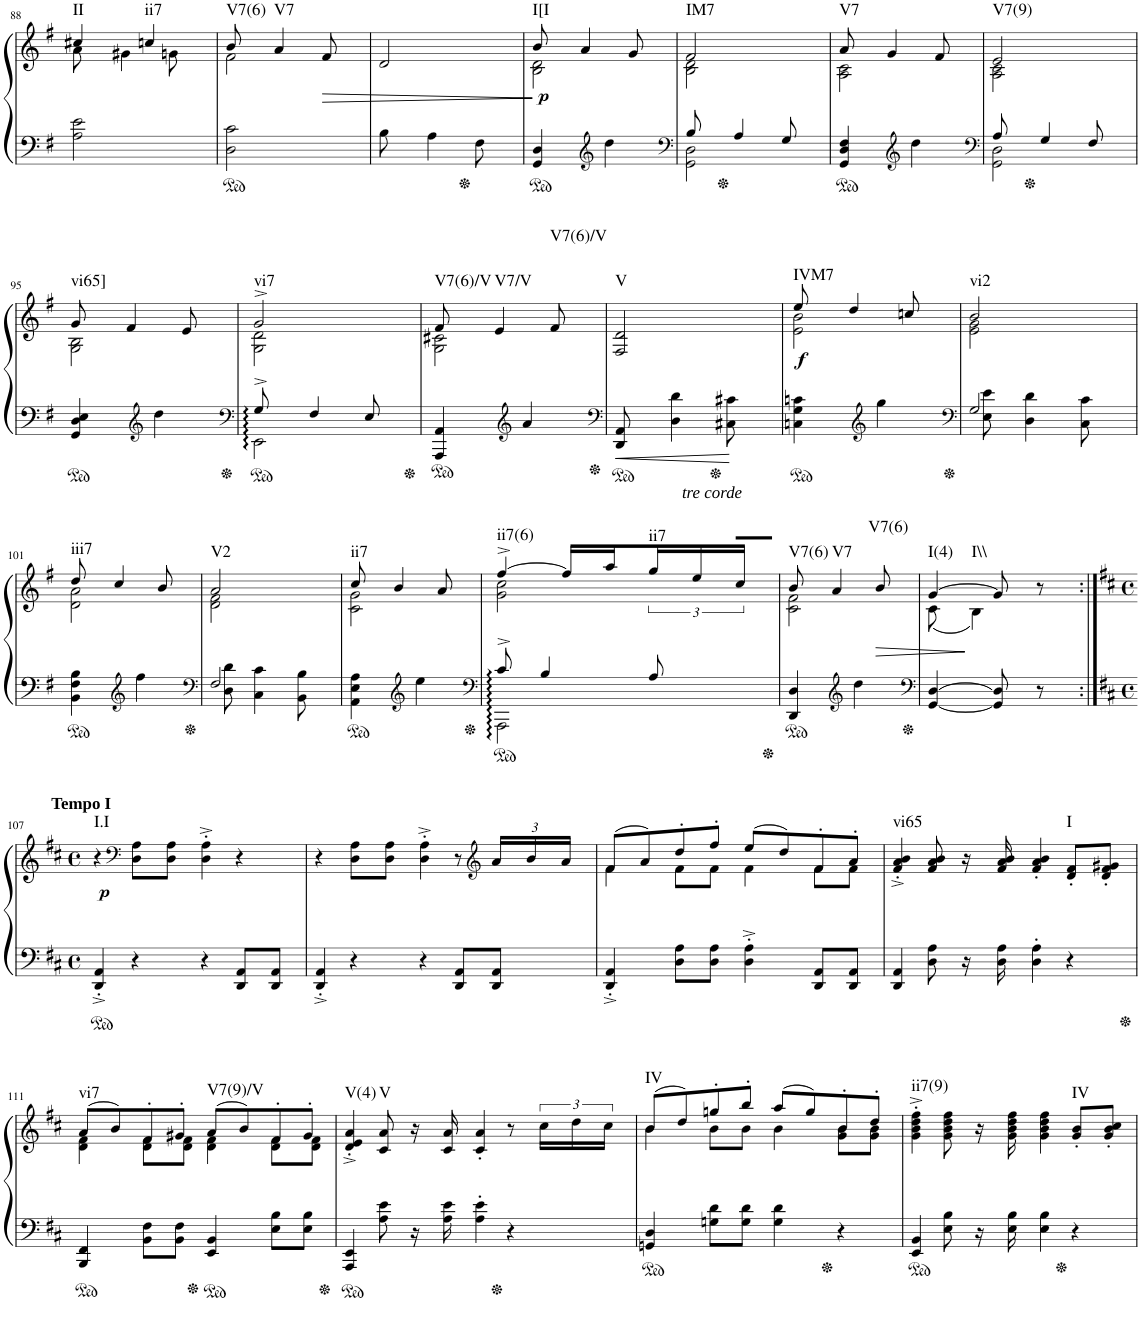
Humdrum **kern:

**kern	**kern	**dynam	**harte
*part1	*part1	*part1	*part1
*staff2	*staff1	*staff1/2	*
*I"Piano	*	*	*
*I'Pno	*	*	*
!!LO:PB:g=z
*clefF4	*clefG2	*	*
*k[f#]	*k[f#]	*	*
*M2/4	*M2/4	*	*
=88	=88	=88	=88
*	*^	*	*
!	!	!	!	!LO:H:kt=II
2A\ 2e\	4cc#X/	8a\	.	N
.	.	4g#X\	.	.
!	!	!	!	!LO:H:kt=ii7
.	4ccn/	.	.	N
.	.	8gn\	.	.
=89	=89	=89	=89	=89
!	!	!	!	!LO:H:kt=V7(6)
2D\ 2c\	8b/	2f#\	.	N
!	!	!	!	!LO:H:kt=V7
.	4a/	.	.	N
!	!	!	!LO:HP:b	!
.	8f#/	.	>	.
*	*v	*v	*	*
=90	=90	=90	=90
8B\	2d/	.	.
4A\	.	.	.
8F#\	.	.	.
.	.	]	.
=91	=91	=91	=91
*	*^	*	*
!	!	!	!LO:DY:b	!LO:H:kt=I[I
4GG/ 4D/	8b/	2B\ 2d\	p	N
.	4a/	.	.	.
*clefG2	*	*	*	*
4dd\	.	.	.	.
.	8g/	.	.	.
=92	=92	=92	=92	=92
*clefF4	*	*	*	*
*^	*	*	*	*
!	!	!	!	!	!LO:H:kt=IM7
8B/	2GG\ 2D\	2f#/	2B\ 2d\	.	N
4A/	.	.	.	.	.
8G/	.	.	.	.	.
*v	*v	*	*	*	*
=93	=93	=93	=93	=93
!	!	!	!	!LO:H:kt=V7
4GG/ 4D/ 4F#/	8a/	2A\ 2c\	.	N
.	4g/	.	.	.
*clefG2	*	*	*	*
4dd\	.	.	.	.
.	8f#/	.	.	.
=94	=94	=94	=94	=94
*clefF4	*	*	*	*
*^	*	*	*	*
!	!	!	!	!	!LO:H:kt=V7(9)
8A/	2GG\ 2D\	2e/	2A\ 2c\	.	N
4G/	.	.	.	.	.
8F#/	.	.	.	.	.
*v	*v	*	*	*	*
!!LO:LB:g=z	!!
=95	=95	=95	=95	=95
!	!	!	!	!LO:H:kt=vi65]
4GG/ 4D/ 4E/	8g/	2G\ 2B\	.	N
.	4f#/	.	.	.
*clefG2	*	*	*	*
4dd\	.	.	.	.
.	8e/	.	.	.
=96	=96	=96	=96	=96
*clefF4	*	*	*	*
*^	*	*	*	*
!	!	!	!	!	!LO:H:kt=vi7
8G^/	2EE\	2g^/	2G\ 2d\	.	N
4F#/	.	.	.	.	.
8E/	.	.	.	.	.
*v	*v	*	*	*	*
=97	=97	=97	=97	=97
!	!	!	!	!LO:H:kt=V7(6)/V
4AAA/ 4AA/	8f#/	2G\ 2c#X\	.	N
!	!	!	!	!LO:H:kt=V7/V
.	4e/	.	.	N
*clefG2	*	*	*	*
4a/	.	.	.	.
!	!	!	!	!LO:H:kt=V7(6)/V
.	8f#/	.	.	N
*	*v	*v	*	*
=98	=98	=98	=98
*clefF4	*	*	*
!	!	!	!LO:H:kt=V
8DD/ 8AA/	2F#/ 2d/	.	N
!LO:TX:b:i:t=tre corde	!	!	!
4D\ 4d\	.	.	.
8C#X\ 8c#X\	.	.	.
=99	=99	=99	=99
*	*^	*	*
!	!	!	!LO:DY:b	!LO:H:kt=IVM7
4Cn\ 4G\ 4cn\	8ee/	2e\ 2b\	f	N
.	4dd/	.	.	.
*clefG2	*	*	*	*
4gg\	.	.	.	.
.	8ccn/	.	.	.
=100	=100	=100	=100	=100
*clefF4	*	*	*	*
*^	*	*	*	*
!	!	!	!	!	!LO:H:kt=vi2
2G/	8E\ 8e\	2b/	2e\ 2g\	.	N
.	4D\ 4d\	.	.	.	.
.	8C\ 8c\	.	.	.	.
!!LO:LB:g=z	!!
=101	=101	=101	=101	=101	=101
!	!	!	!	!	!LO:H:kt=iii7
*v	*v	*	*	*	*
4BB\ 4F#\ 4B\	8dd/	2d\ 2a\	.	N
.	4cc/	.	.	.
*clefG2	*	*	*	*
4ff#\	.	.	.	.
.	8b/	.	.	.
=102	=102	=102	=102	=102
*clefF4	*	*	*	*
*^	*	*	*	*
!	!	!	!	!	!LO:H:kt=V2
2F#/	8D\ 8d\	2a/	2d\ 2f#\	.	N
.	4C\ 4c\	.	.	.	.
.	8BB\ 8B\	.	.	.	.
=103	=103	=103	=103	=103	=103
!	!	!	!	!	!LO:H:kt=ii7
4AA\ 4E\ 4A\	4.ryy	8cc/	2c\ 2g\	.	N
.	.	4b/	.	.	.
*clefG2	*	*	*	*	*
4ee\	.	.	.	.	.
.	[8AAA!	8a/	.	.	.
=104	=104	=104	=104	=104	=104
*clefF4	*	*	*	*	*
!	!	!	!	!	!LO:H:kt=ii7(6)
8c^/	2AAA\]	[4ff#^/	2g\ 2cc\	.	N
4B/	.	.	.	.	.
.	.	16ff#/LL]	.	.	.
.	.	16aa/	.	.	.
!	!	!	!	!	!LO:H:kt=ii7
8A/	.	24gg/	.	.	N
.	.	24ee/	.	.	.
.	.	24cc/JJ	.	.	.
*v	*v	*	*	*	*
=105	=105	=105	=105	=105
!	!	!	!	!LO:H:kt=V7(6)
4DD/ 4D/	8b/	2c\ 2f#\	.	N
!	!	!	!	!LO:H:kt=V7
.	4a/	.	.	N
*clefG2	*	*	*	*
4dd\	.	.	.	.
!	!	!	!LO:HP:b	!LO:H:kt=V7(6)
.	8b/	.	>	N
=106	=106	=106	=106	=106
*clefF4	*	*	*	*
!	!	!	!	!LO:H:n=1:kt=I(4)
!	!	!	!	!LO:H:n=2:kt=I\\
[4GG/ [4D/	[4g/	(8c\	.	N N
.	.	4B\)	]	.
8GG/] 8D/]	8g/]	.	.	.
8r	8r	8ryy	.	.
*	*v	*v	*	*
!!LO:LB:g=z
=107:|!	=107:|!	=107:|!	=107:|!
*k[f#c#]	*k[f#c#]	*	*
*M4/4	*M4/4	*	*
*met(c)	*met(c)	*	*
*	*^	*	*
!	!LO:TX:a:B:t=Tempo I	!	!	!
!	!	!	!LO:DY:b	!LO:H:kt=I.I
*	*v	*v	*	*
4DD/'^ 4AA/'^	4r	p	N
*	*clefF4	*	*
4r	8D\ 8A\L	.	.
.	8D\ 8A\J	.	.
4r	4D\'^ 4A\'^	.	.
8DD/ 8AA/L	4r	.	.
8DD/ 8AA/J	.	.	.
=108	=108	=108	=108
4DD/'^ 4AA/'^	4r	.	.
4r	8D\ 8A\L	.	.
.	8D\ 8A\J	.	.
4r	4D\'^ 4A\'^	.	.
8DD/ 8AA/L	8r	.	.
*	*clefG2	*	*
*	*Xbrackettup	*	*
8DD/ 8AA/J	24a/LL	.	.
.	24b/	.	.
.	24a/JJ	.	.
=109	=109	=109	=109
*	*^	*	*
4DD/'^ 4AA/'^	(8f#/L	4f#\	.	.
.	8a/)	.	.	.
8D\ 8A\L	8dd'/	8f#\L	.	.
8D\ 8A\J	8ff#'/J	8f#\J	.	.
4D\'^ 4A\'^	(8ee/L	4f#\	.	.
.	8dd/)	.	.	.
8DD/ 8AA/L	8f#'/	8f#\L	.	.
8DD/ 8AA/J	8a'/J	8f#\J	.	.
=110	=110	=110	=110	=110
!	!	!	!	!LO:H:kt=vi65
*	*v	*v	*	*
4DD/ 4AA/	4f#/'^ 4a/'^ 4b/'^	.	N
8D\ 8A\	8f#/ 8a/ 8b/	.	.
16r	16r	.	.
16D\ 16A\	16f#/ 16a/ 16b/	.	.
4D\' 4A\'	4f#/' 4a/' 4b/'	.	.
!	!	!	!LO:H:kt=I
4r	8d/' 8f#/'L	.	N
.	8d/' 8f#/' 8g#X/'J	.	.
!!LO:LB:g=z
=111	=111	=111	=111
*	*^	*	*
!	!	!	!	!LO:H:kt=vi7
4BBB/ 4FF#/	(8a/L	4d\ 4f#\	.	N
.	8b/)	.	.	.
8BB\ 8F#\L	8f#'/	8d\ 8f#\L	.	.
8BB\ 8F#\J	8g#X'/J	8d\ 8f#\J	.	.
!	!	!	!	!LO:H:kt=V7(9)/V
4EE/ 4BB/	(8a/L	4d\ 4f#\	.	N
.	8b/)	.	.	.
8E\ 8B\L	8f#'/	8d\ 8f#\L	.	.
8E\ 8B\J	8g#'/J	8d\ 8f#\J	.	.
=112	=112	=112	=112	=112
!	!	!	!	!LO:H:kt=V(4)
*	*v	*v	*	*
4AAA/ 4EE/	4d/'^ 4e/'^ 4a/'^	.	N
!	!	!	!LO:H:kt=V
8A\ 8e\	8c#/ 8a/	.	N
16r	16r	.	.
16A\ 16e\	16c#/ 16a/	.	.
4A\' 4e\'	4c#/' 4a/'	.	.
4r	8r	.	.
*	*brackettup	*	*
.	24cc#\LL	.	.
.	24dd\	.	.
.	24cc#\JJ	.	.
=113	=113	=113	=113
*	*^	*	*
!	!	!	!	!LO:H:kt=IV
4GGn/ 4D/	(8b/L	4b\	.	N
.	8dd/)	.	.	.
8Gn\ 8d\L	8ggn'/	8b\L	.	.
8G\ 8d\J	8bb'/J	8b\J	.	.
4G\ 4d\	(8aa/L	4b\	.	.
.	8gg/)	.	.	.
4r	8b'/	8g\ 8b\L	.	.
.	8dd'/J	8g\ 8b\J	.	.
=114	=114	=114	=114	=114
!	!	!	!	!LO:H:kt=ii7(9)
*	*v	*v	*	*
4EE/ 4BB/	4g\'^ 4b\'^ 4dd\'^ 4ff#\'^	.	N
8E\ 8B\	8g\ 8b\ 8dd\ 8ff#\	.	.
16r	16r	.	.
16E\ 16B\	16g\ 16b\ 16dd\ 16ff#\	.	.
4E\ 4B\	4g\ 4b\ 4dd\ 4ff#\	.	.
!	!	!	!LO:H:kt=IV
4r	8g/' 8b/'L	.	N
.	8g/' 8b/' 8cc#/'J	.	.
=	=	=	=
*-	*-	*-	*-
